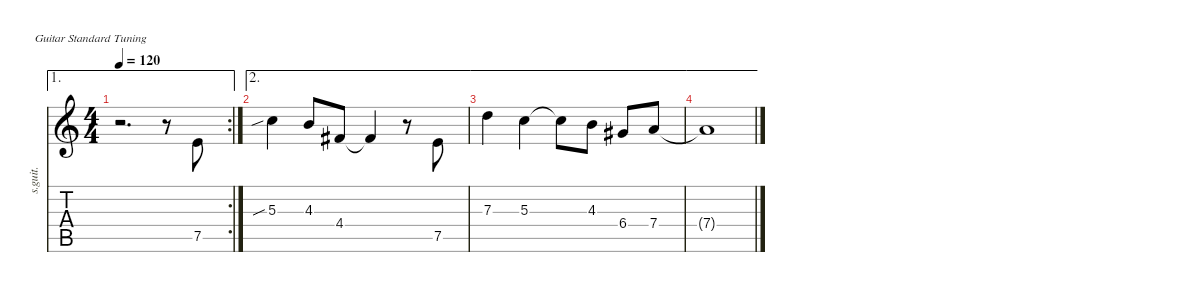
\defaultSystemsLayout 4
\hideDynamics
\bracketExtendMode nobrackets
\track ("Steel Guitar" "s.guit.") {instrument acousticguitarsteel}
\staff {score tabs}
\tuning (E4 B3 G3 D3 A2 E2)
\ae 1
\rc 2
\ts (4 4)
\tempo 120
\clef g2
\ks c
r.2{d dy mf beam Down} r.8{beam Down} 7.5.8{beam Up} |
\ae 2
5.3{sib}.4{beam Down} 4.3.8{beam Up} 4.4{acc #}.8{beam Up} 4.4{t acc #}.4{beam Up} r.8{beam Down} 7.5.8{beam Up} |
\ae 2
7.3.4{beam Down} 5.3.4{beam Down} 5.3{t}.8{beam Down} 4.3.8{beam Down} 6.4{acc #}.8{beam Up} 7.4.8{beam Up} |
\ae 2
7.4{t}.1{beam Up}
